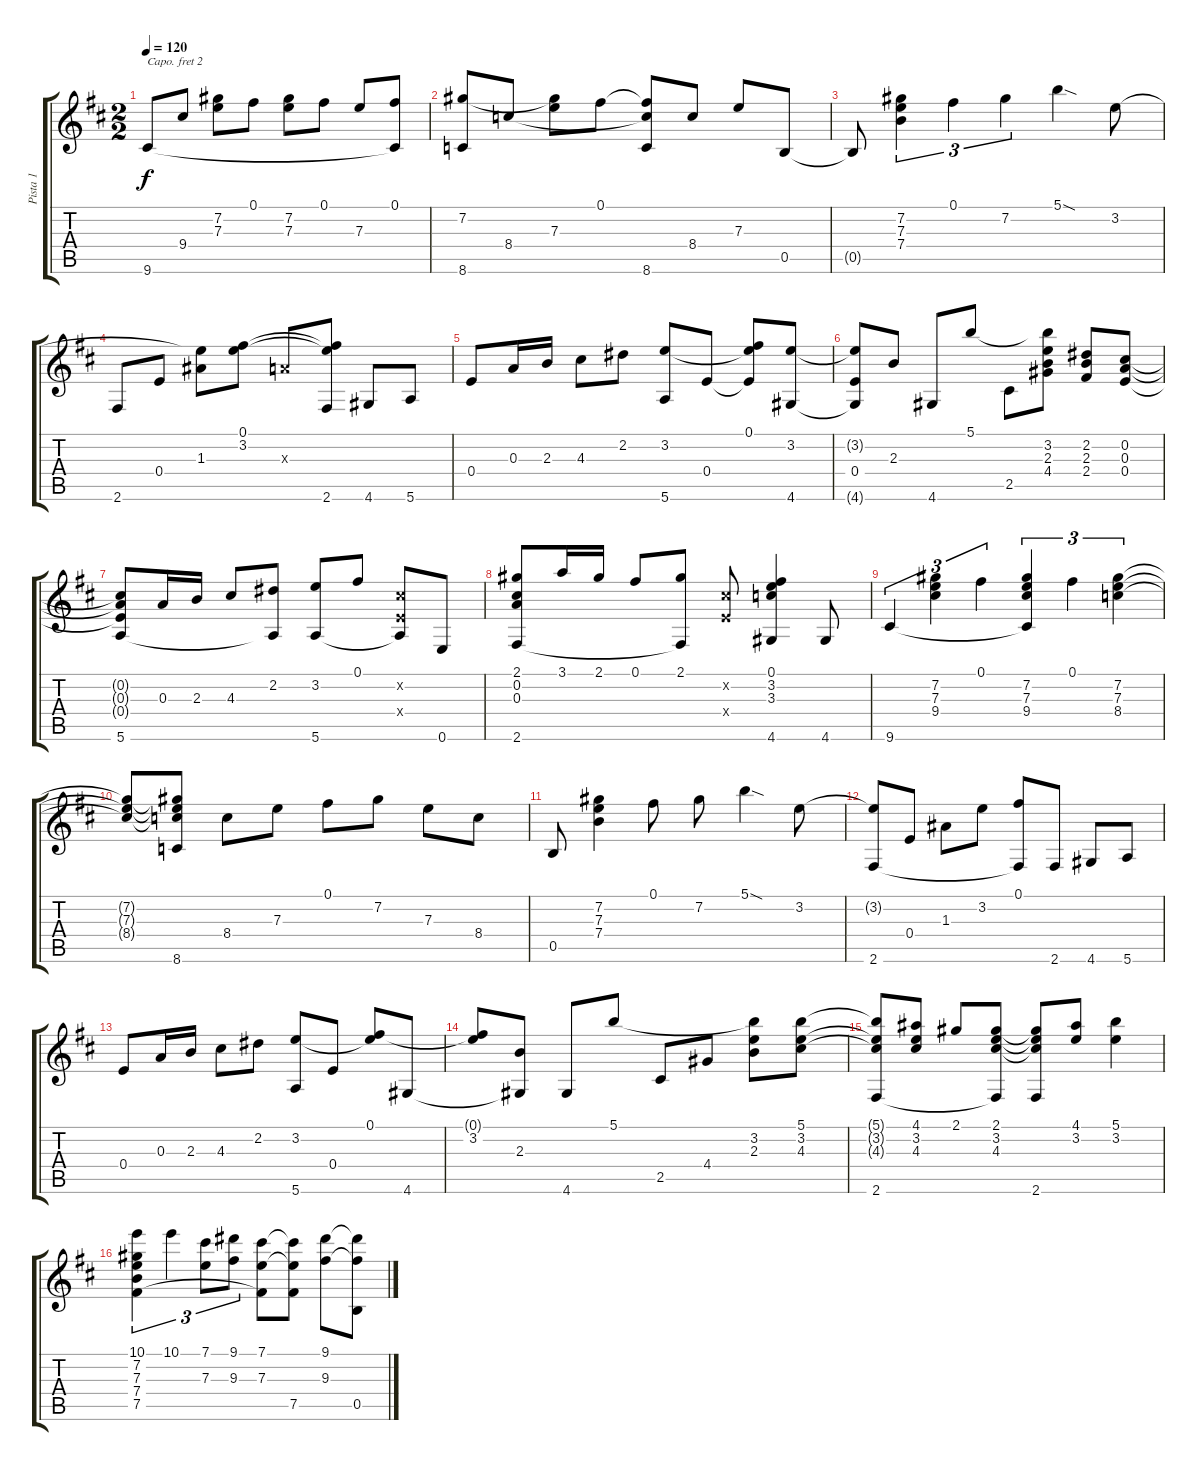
\track ("Pista 1" "Pista 1") {instrument acousticguitarsteel}
\staff {score tabs}
\capo 2
\tuning (E4 B3 G3 D3 A2 D2) {hide}
\ts (2 2)
\tempo 120
\clef g2
\ks d
9.6.8{dy f} 9.4.8 (7.2 7.3).8 0.1.8 (7.2 7.3).8 0.1.8 7.3.8 (0.1 9.6{t}).8 |
(7.2 8.6).8 8.4.8 (7.2{t} 7.3).8 0.1.8 (0.1{t} 8.4{t} 8.6).8 8.4.8 7.3.8 0.5.8 |
0.5{t}.8 (7.2 7.3 7.4).4{tu (3 2)} 0.1.4{tu (3 2)} 7.2.4{tu (3 2)} 5.1{sod}.4 3.2.8 |
2.6.8 0.4.8 (3.2{t} 1.3).8 (0.1 3.2).8 0.3{x}.8 (0.1{t} 3.2{t} 2.6).8 4.6.8 5.6.8 |
0.4.8 0.3.16 2.3.16 4.3.8 2.2.8 (3.2 5.6).8 0.4.8 (0.1 3.2{t} 0.4{t}).8 (3.2 4.6).8 |
(3.2{t} 0.4 4.6{t}).8 2.3.8 4.6.8 5.1.8 2.5.8 (5.1{t} 3.2 2.3 4.4).8 (2.2 2.3 2.4).8 (0.2 0.3 0.4).8 |
(0.2{t} 0.3{t} 0.4{t} 5.6).8 0.3.16 2.3.16 4.3.8 (2.2 5.6{t}).8 (3.2 5.6).8 0.1.8 (0.2{x} 0.4{x} 5.6{t}).8 0.6.8 |
(2.1 0.2 0.3 2.6).8 3.1.16 2.1.16 0.1.8 (2.1 2.6{t}).8 (0.2{x} 0.4{x}).8 (0.1 3.2 3.3 4.6).4 4.6.8 |
9.6.4{tu (3 2)} (7.2 7.3 9.4).4{tu (3 2)} 0.1.4{tu (3 2)} (7.2 7.3 9.4 9.6{t}).4{tu (3 2)} 0.1.4{tu (3 2)} (7.2 7.3 8.4).4{tu (3 2)} |
(7.2{t} 7.3{t} 8.4{t}).8 (7.2{t} 7.3{t} 8.4{t} 8.6).8 8.4.8 7.3.8 0.1.8 7.2.8 7.3.8 8.4.8 |
0.5.8 (7.2 7.3 7.4).4 0.1.8 7.2.8 5.1{sod}.4 3.2.8 |
(3.2{t} 2.6).8 0.4.8 1.3.8 3.2.8 (0.1 2.6{t}).8 2.6.8 4.6.8 5.6.8 |
0.4.8 0.3.16 2.3.16 4.3.8 2.2.8 (3.2 5.6).8 0.4.8 (0.1 3.2{t}).8 4.6.8 |
(0.1{t} 3.2).8 (2.3 4.6{t}).8 4.6.8 5.1.8 2.5.8 4.4.8 (5.1{t} 3.2 2.3).8 (5.1 3.2 4.3).8 |
(5.1{t} 3.2{t} 4.3{t} 2.6).8 (4.1 3.2 4.3).8 2.1.8 (2.1 3.2 4.3 2.6{t}).8 (2.1{t} 3.2{t} 4.3{t} 2.6).8 (4.1 3.2).8 (5.1 3.2).4 |
(10.1 7.2 7.3 7.4 7.5).4{tu (3 2)} 10.1.4{tu (3 2)} (7.1 7.3).8{tu (3 2)} (9.1 9.3).8{tu (3 2)} (7.1 7.3 7.5{t}).8 (7.1{t} 7.3{t} 7.5).8 (9.1 9.3).8 (9.1{t} 9.3{t} 0.5).8
